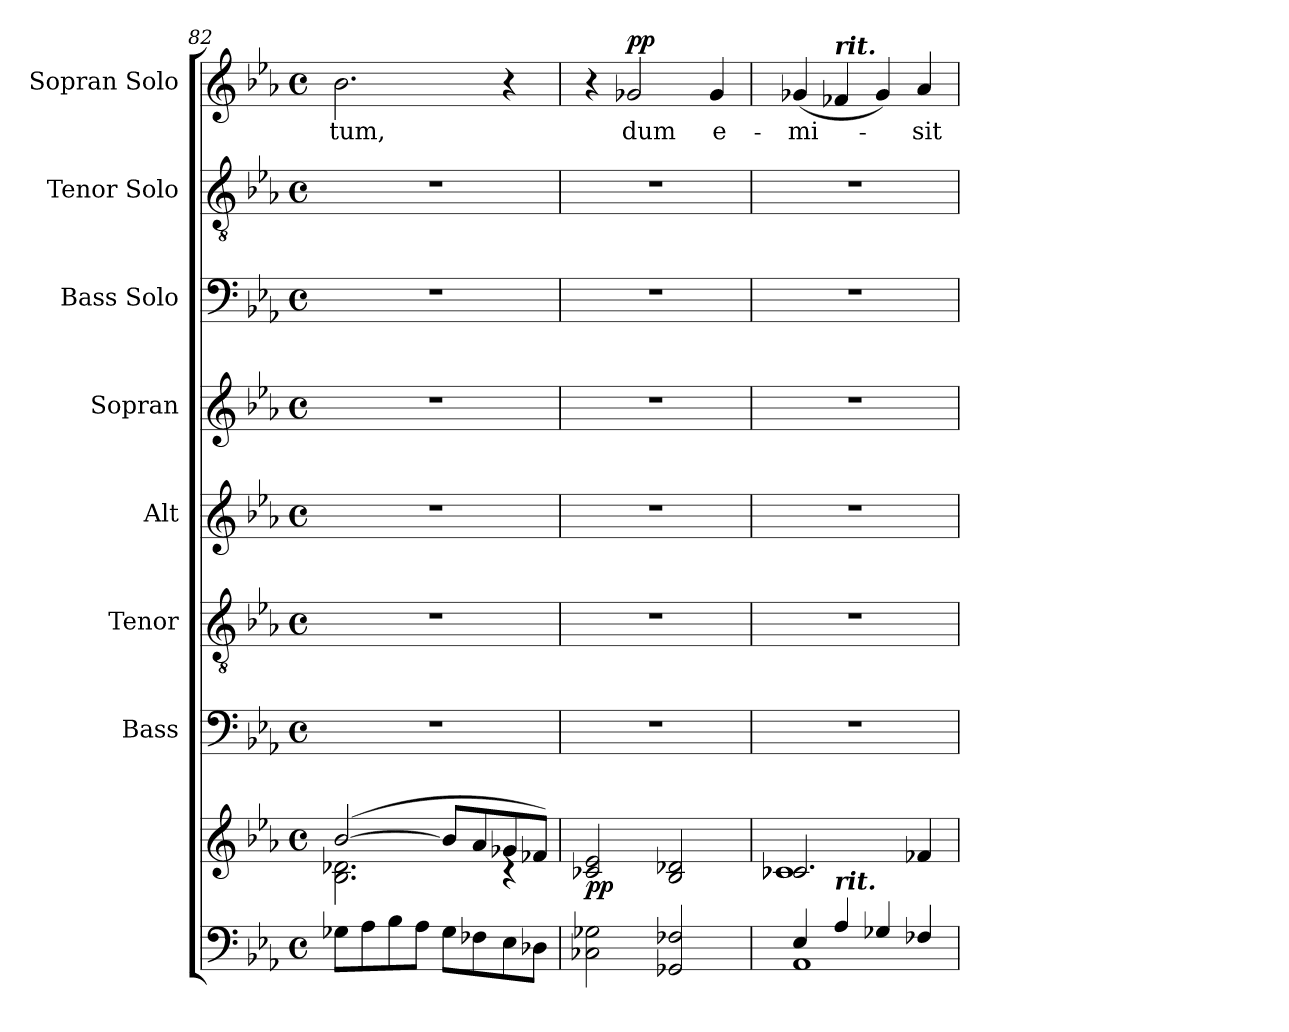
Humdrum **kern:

**kern	**kern	**dynam	**kern	**kern	**kern	**kern	**kern	**kern	**kern	**text	**dynam
*part8	*part8	*part8	*part7	*part6	*part5	*part4	*part3	*part2	*part1	*part1	*part1
*staff9	*staff8	*staff8/9	*staff7	*staff6	*staff5	*staff4	*staff3	*staff2	*staff1	*staff1	*staff1
*	*	*	*I"Bass	*I"Tenor	*I"Alt	*I"Sopran	*I"Bass Solo	*I"Tenor Solo	*I"Sopran Solo	*	*
*	*	*	*I'B.	*I'T.	*I'A.	*I'S.	*I'B. Solo	*I'T. Solo	*I'S. Solo	*	*
*clefF4	*clefG2	*	*clefF4	*clefGv2	*clefG2	*clefG2	*clefF4	*clefGv2	*clefG2	*	*
*k[b-e-a-]	*k[b-e-a-]	*	*k[b-e-a-]	*k[b-e-a-]	*k[b-e-a-]	*k[b-e-a-]	*k[b-e-a-]	*k[b-e-a-]	*k[b-e-a-]	*	*
*E-:	*E-:	*	*E-:	*E-:	*E-:	*E-:	*E-:	*E-:	*E-:	*	*
*M4/4	*M4/4	*	*M4/4	*M4/4	*M4/4	*M4/4	*M4/4	*M4/4	*M4/4	*	*
*met(c)	*met(c)	*	*met(c)	*met(c)	*met(c)	*met(c)	*met(c)	*met(c)	*met(c)	*	*
=82	=82	=82	=82	=82	=82	=82	=82	=82	=82	=82	=82
*	*^	*	*	*	*	*	*	*	*	*	*
!	!	!	!	!	!	!	!	!	!	!	!LO:LY:b	!
8G-X\L	([>2b-/	2.B-\ 2.d-X\	.	1r	1r	1r	1r	1r	1r	2.b-\	-tum,	.
8A-\	.	.	.	.	.	.	.	.	.	.	.	.
8B-\	.	.	.	.	.	.	.	.	.	.	.	.
8A-\J	.	.	.	.	.	.	.	.	.	.	.	.
8G-\L	8b-/L]	.	.	.	.	.	.	.	.	.	.	.
8F-X\	8a-/	.	.	.	.	.	.	.	.	.	.	.
8E-\	8g-X/	4rB	.	.	.	.	.	.	.	4r	.	.
8D-X\J	8f-X/J)	.	.	.	.	.	.	.	.	.	.	.
*	*v	*v	*	*	*	*	*	*	*	*	*	*
=83	=83	=83	=83	=83	=83	=83	=83	=83	=83	=83	=83
!	!	!LO:DY:b	!	!	!	!	!	!	!	!	!
2C-X\ 2G-X\	2c-X/ 2e-/	pp	1r	1r	1r	1r	1r	1r	4r	.	.
!	!	!	!	!	!	!	!	!	!	!LO:LY:b	!LO:DY:a
.	.	.	.	.	.	.	.	.	2g-X/	dum	pp
2GG-X/ 2F-X/	2B-/ 2d-X/	.	.	.	.	.	.	.	.	.	.
!	!	!	!	!	!	!	!	!	!	!LO:LY:b	!
.	.	.	.	.	.	.	.	.	4g-/	e-	.
=84	=84	=84	=84	=84	=84	=84	=84	=84	=84	=84	=84
*^	*^	*	*	*	*	*	*	*	*	*	*
!	!	!	!	!	!	!	!	!	!	!	!	!LO:LY:b	!
4E-/	1AA-	2.c-X/	1c-	.	1r	1r	1r	1r	1r	1r	(<4g-X/	-mi-	.
!	!	!	!	!	!	!	!	!	!	!	!LO:TX:a:Bi:t=rit.	!	!
!LO:TX:a:Bi:t=rit.	!	!	!	!	!	!	!	!	!	!	!	!	!
4A-/	.	.	.	.	.	.	.	.	.	.	4f-X/	.	.
4G-X/	.	.	.	.	.	.	.	.	.	.	4g-/)	.	.
!	!	!	!	!	!	!	!	!	!	!	!	!LO:LY:b	!
4F-X/	.	4f-X/	.	.	.	.	.	.	.	.	4a-/	-sit	.
*v	*v	*	*	*	*	*	*	*	*	*	*	*	*
*	*v	*v	*	*	*	*	*	*	*	*	*	*
=	=	=	=	=	=	=	=	=	=	=	=
*-	*-	*-	*-	*-	*-	*-	*-	*-	*-	*-	*-
